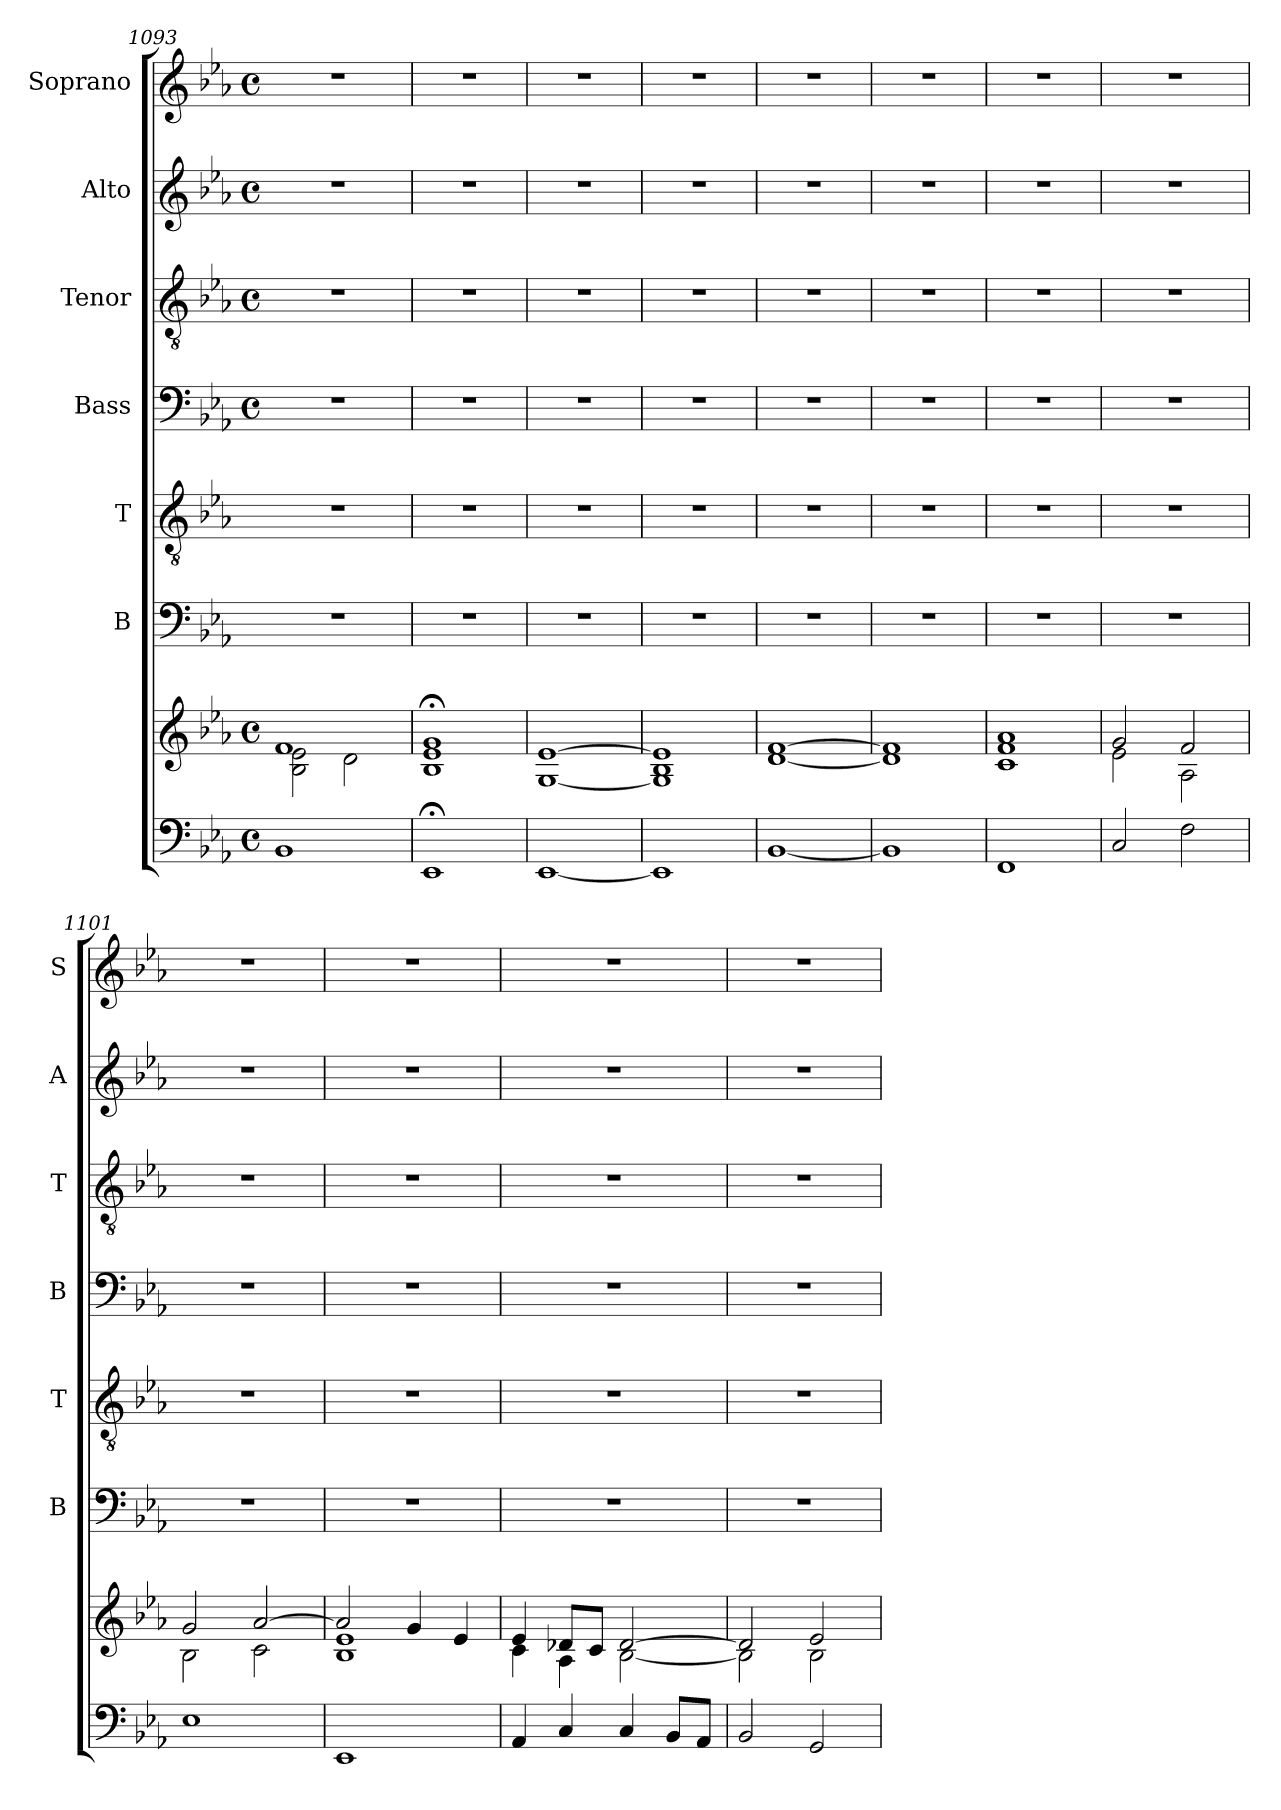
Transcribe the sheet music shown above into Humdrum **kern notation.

**kern	**kern	**kern	**kern	**kern	**kern	**kern	**kern
*part8	*part7	*part6	*part5	*part4	*part3	*part2	*part1
*staff8	*staff7	*staff6	*staff5	*staff4	*staff3	*staff2	*staff1
*	*	*I"B	*I"T	*I"Bass	*I"Tenor	*I"Alto	*I"Soprano
*	*	*I'B	*I'T	*I'B	*I'T	*I'A	*I'S
*clefF4	*clefG2	*clefF4	*clefGv2	*clefF4	*clefGv2	*clefG2	*clefG2
*k[b-e-a-]	*k[b-e-a-]	*k[b-e-a-]	*k[b-e-a-]	*k[b-e-a-]	*k[b-e-a-]	*k[b-e-a-]	*k[b-e-a-]
*E-:	*E-:	*E-:	*E-:	*E-:	*E-:	*E-:	*E-:
*M4/4	*M4/4	*	*	*M4/4	*M4/4	*M4/4	*M4/4
*met(c)	*met(c)	*	*	*met(c)	*met(c)	*met(c)	*met(c)
=1093	=1093	=1093	=1093	=1093	=1093	=1093	=1093
*	*^	*	*	*	*	*	*
1BB-	1f	2B-\ 2e-\	1r	1r	1r	1r	1r	1r
.	.	2d\	.	.	.	.	.	.
*	*v	*v	*	*	*	*	*	*
=1094	=1094	=1094	=1094	=1094	=1094	=1094	=1094
1EE-;	1B-; 1e-; 1g;	1r	1r	1r	1r	1r	1r
!!LO:LB:g=z
=1095	=1095	=1095	=1095	=1095	=1095	=1095	=1095
[<1EE-	[<1G [>1e-	1r	1r	1r	1r	1r	1r
=1096	=1096	=1096	=1096	=1096	=1096	=1096	=1096
1EE-]	1G] 1B- 1e-]	1r	1r	1r	1r	1r	1r
=1097	=1097	=1097	=1097	=1097	=1097	=1097	=1097
[<1BB-	[<1d [>1f	1r	1r	1r	1r	1r	1r
=1098	=1098	=1098	=1098	=1098	=1098	=1098	=1098
1BB-]	1d] 1f]	1r	1r	1r	1r	1r	1r
=1099	=1099	=1099	=1099	=1099	=1099	=1099	=1099
1FF	1c 1f 1a-	1r	1r	1r	1r	1r	1r
=1100	=1100	=1100	=1100	=1100	=1100	=1100	=1100
*	*^	*	*	*	*	*	*
2C/	2g/	2e-\	1r	1r	1r	1r	1r	1r
2F\	2f/	2A-\	.	.	.	.	.	.
!!LO:LB:g=z
=1101	=1101	=1101	=1101	=1101	=1101	=1101	=1101	=1101
1E-	2g/	2B-\	1r	1r	1r	1r	1r	1r
.	[>2a-/	2c\	.	.	.	.	.	.
=1102	=1102	=1102	=1102	=1102	=1102	=1102	=1102	=1102
1EE-	2a-/]	1B- 1e-	1r	1r	1r	1r	1r	1r
.	4g/	.	.	.	.	.	.	.
.	4e-/	.	.	.	.	.	.	.
=1103	=1103	=1103	=1103	=1103	=1103	=1103	=1103	=1103
4AA-/	4e-/	4c\	1r	1r	1r	1r	1r	1r
4C/	8d-X/L	4A-\	.	.	.	.	.	.
.	8c/J	.	.	.	.	.	.	.
4C/	[>2d-/	[<2B-\	.	.	.	.	.	.
8BB-/L	.	.	.	.	.	.	.	.
8AA-/J	.	.	.	.	.	.	.	.
=1104	=1104	=1104	=1104	=1104	=1104	=1104	=1104	=1104
2BB-/	2d-/]	2B-\]	1r	1r	1r	1r	1r	1r
2GG/	2e-/	2B-\	.	.	.	.	.	.
*	*v	*v	*	*	*	*	*	*
=	=	=	=	=	=	=	=
*-	*-	*-	*-	*-	*-	*-	*-
